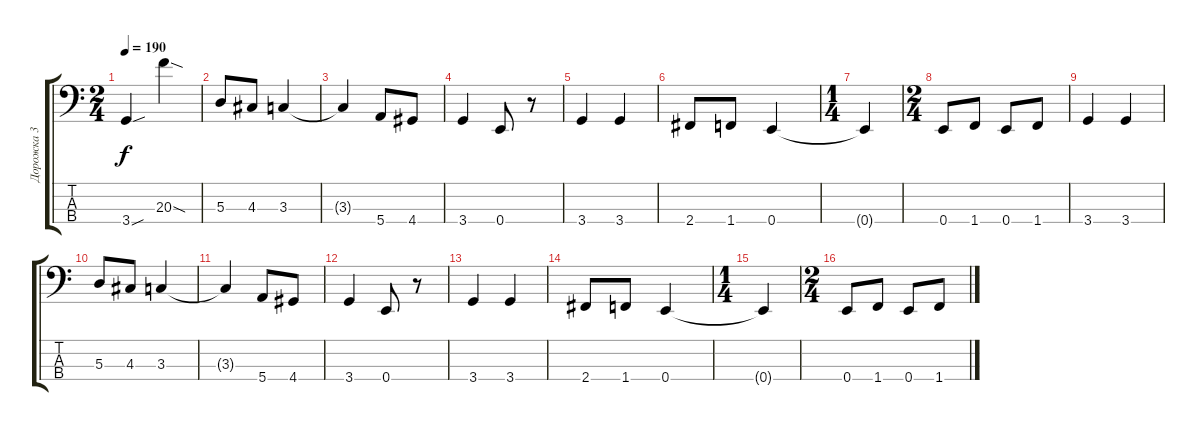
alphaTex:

\track ("Дорожка 3" "Дорожка 3") {instrument electricbassfinger}
\staff {score tabs}
\tuning (G2 D2 A1 E1) {hide}
\ts (2 4)
\tempo 190
\clef f4
\ks c
3.4{sou}.4{dy f} 20.3{sod}.4 |
5.3.8 4.3.8 3.3.4 |
3.3{t}.4 5.4.8 4.4.8 |
3.4.4 0.4.8 r.8 |
3.4.4 3.4.4 |
2.4.8 1.4.8 0.4.4 |
\ts (1 4)
0.4{t}.4 |
\ts (2 4)
0.4.8 1.4.8 0.4.8 1.4.8 |
3.4.4 3.4.4 |
5.3.8 4.3.8 3.3.4 |
3.3{t}.4 5.4.8 4.4.8 |
3.4.4 0.4.8 r.8 |
3.4.4 3.4.4 |
2.4.8 1.4.8 0.4.4 |
\ts (1 4)
0.4{t}.4 |
\ts (2 4)
0.4.8 1.4.8 0.4.8 1.4.8
